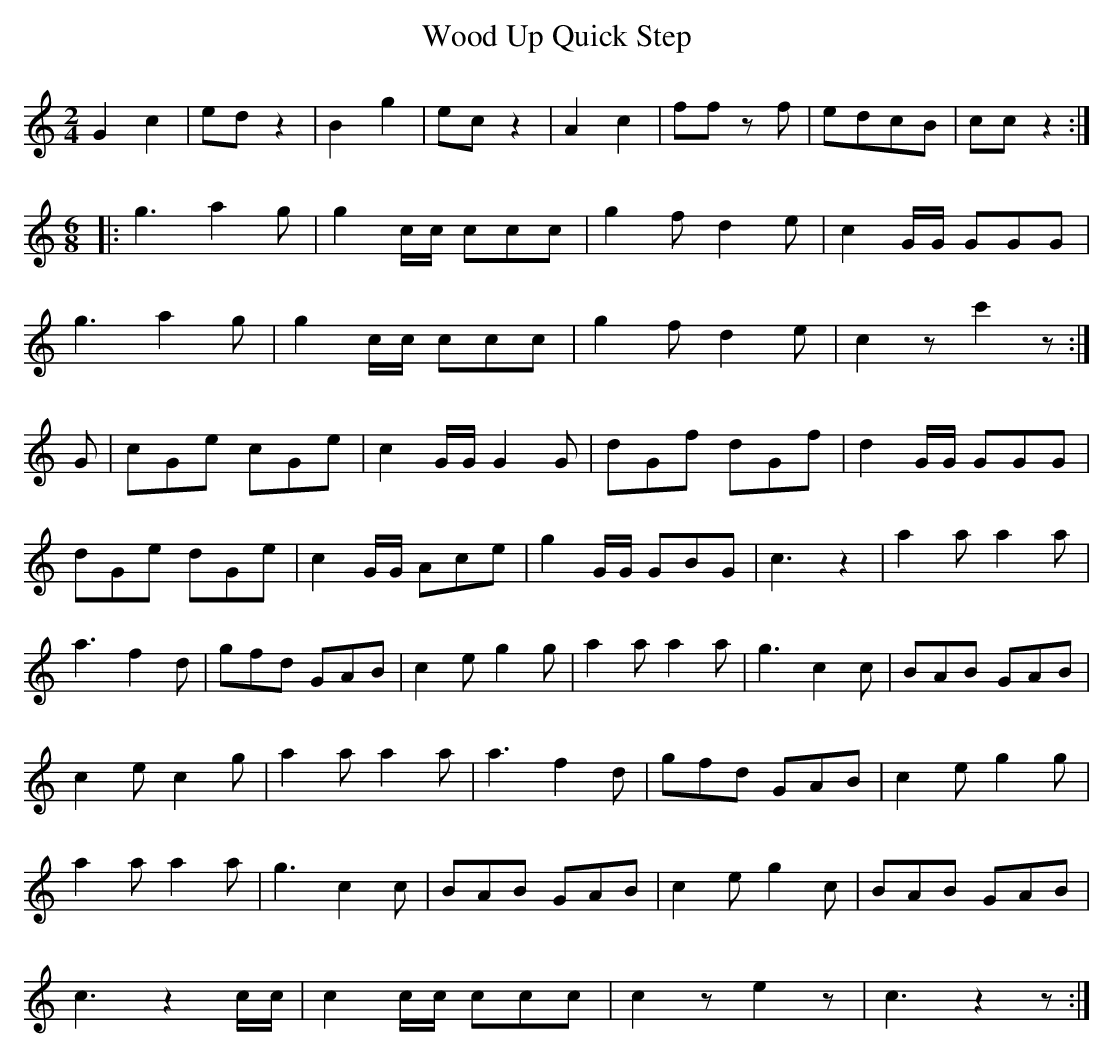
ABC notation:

X:1
T:Wood Up Quick Step
M:2/4
L:1/8
K:C
G2c2 | ed z2 | B2 g2 | ec z2 | A2 c2 | ff zf | edcB | cc z2 :|
M:6/8
L:1/8
|: g3 a2g | g2 c/c/ ccc | g2f d2e | c2 G/G/ GGG |
g3 a2g | g2 c/c/ ccc | g2f d2e | c2z c'2z :|
G | cGe cGe | c2G/G/ G2G | dGf dGf | d2 G/G/ GGG |
dGe dGe | c2 G/G/ Ace | g2 G/G/ GBG | c3 z2 | a2a a2a |
a3 f2d | gfd GAB | c2e g2g | a2a a2a | g3 c2c | BAB GAB |
c2e c2g | a2a a2a | a3 f2d | gfd GAB | c2e g2g |
a2a a2a | g3c2c | BAB GAB | c2e g2c | BAB GAB |
c3 z2 c/c/ | c2 c/c/ ccc | c2z e2z | c3 z2z :|
